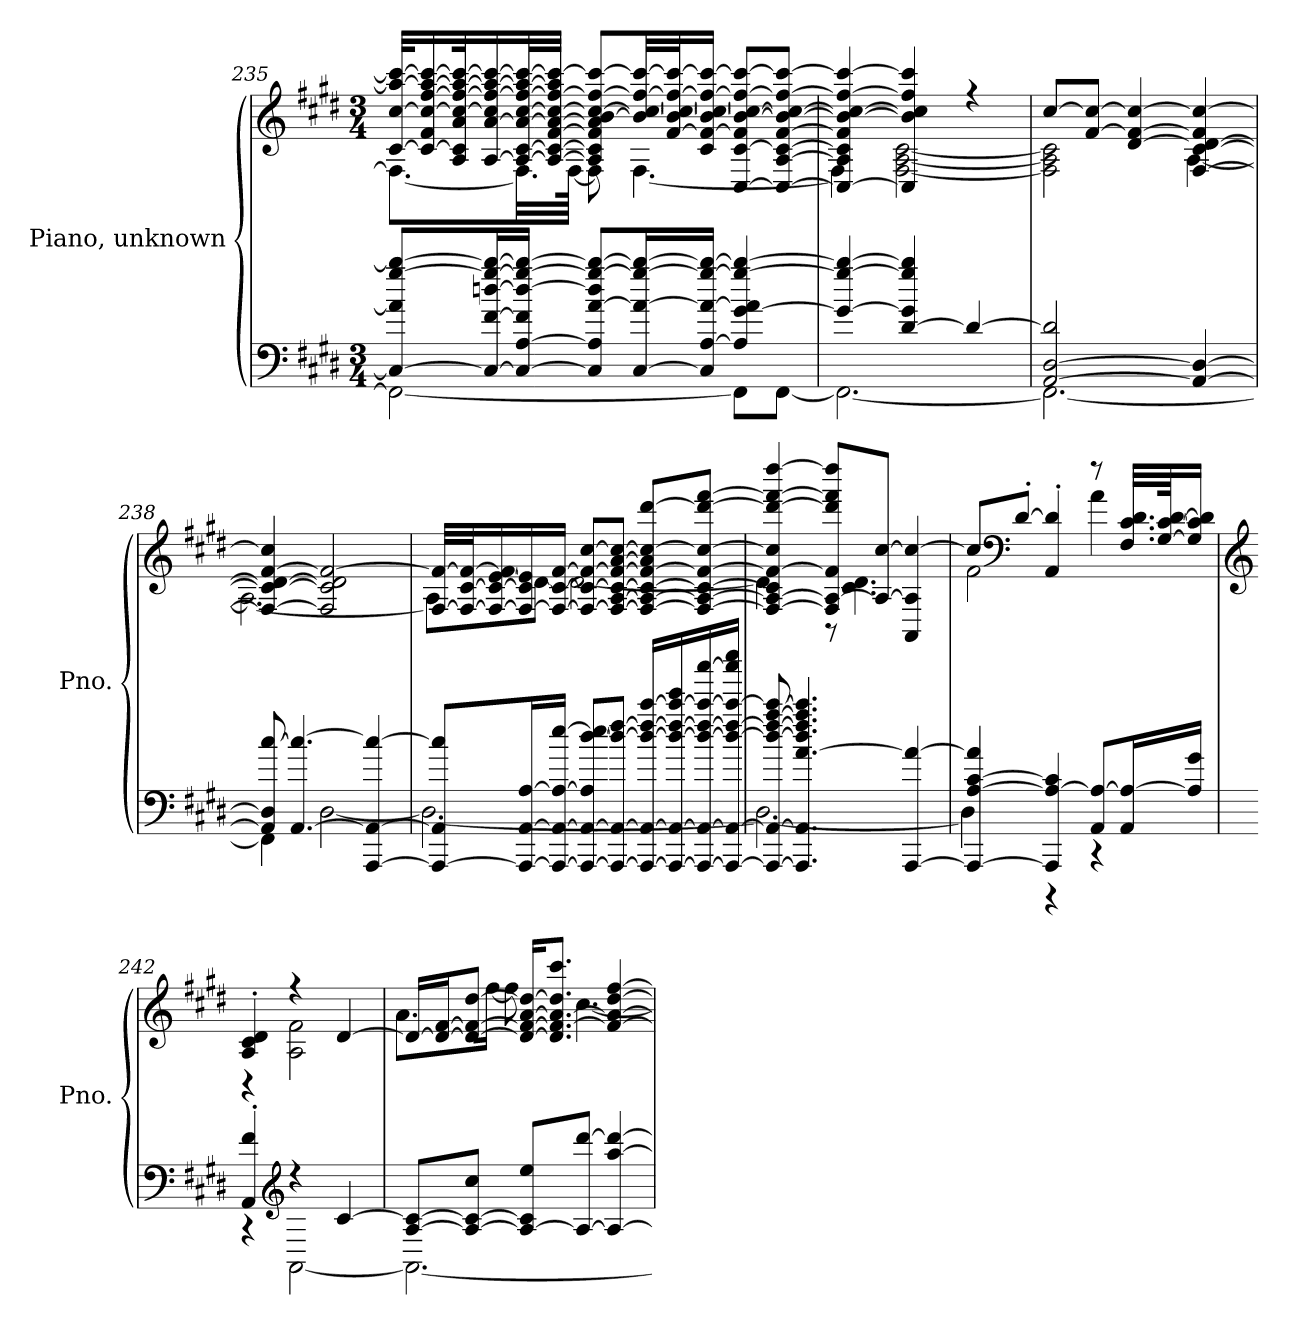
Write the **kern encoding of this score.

**kern	**kern
*part1	*part1
*staff2	*staff1
*I"Piano, unknown	*
*I'Pno.	*
!!LO:PB:g=z
*clefF4	*clefG2
*k[f#c#g#d#]	*k[f#c#g#d#]
*M3/4	*M3/4
=235	=235
*^	*^
8C#/_ 8a/] [8gg#/ 8bb/_L	2FF#\_	[32c#/ [32cc#/ 32aa/_ 32ccc#/_KLL	8.F#\L_
.	.	16c#/_ 16f#/ 16cc#/_ [16ff#/ 16aa/_ 16ccc#/_	.
.	.	32A/ 32c#/] 32a/ 32cc#/_ 32ff#/_ 32aa/_ 32ccc#/_K	.
16C#/_ [16f#/ [16ddn/ 16gg#/_ 16bb/_L	.	[16A/ [16a/ 16cc#/] 16ff#/_ 16aa/_ 16ccc#/_	.
16C#/_ [16A/ 16f#/] 16dd/_ 16gg#/_ 16bb/_JJ	.	32A/_ [32c#/ 32a/_ [32cc#/ 32ff#/_ 32aa/_ 32ccc#/_L	32.F#\LL]
.	.	32A/_ 32c#/_ [32f#/ 32a/_ 32cc#/_ 32ff#/_ 32aa/] 32ccc#/_JJJ	.
.	.	.	[64F#\JJJk
8C#/] 8A/] [8a/ 8dd/] 8gg#/_ 8bb/_L	.	8A/] 8c#/] 8f#/] 8a/] [8b/ 8cc#/_ 8ff#/_ 8ccc#/_L	8F#\]
[16C#/ 16a/_ 16gg#/_ 16bb/_L	.	32b/_ 32cc#/_ 32ff#/_ 32ccc#/_LL	[4.F#\
.	.	[32f#/ 32b/_ 32cc#/_ 32ff#/_ 32ccc#/_J	.
16C#/] [16A/ 16a/_ 16gg#/_ 16bb/_JJ	.	16c#/ 16f#/_ 16b/_ 16cc#/_ 16ff#/_ 16ccc#/_JJ	.
4A/] [4g#/ 4a/] 4gg#/_ 4bb/_	8FF#\L]	[8C#/ [8c#/ 8f#/] 8b/_ 8cc#/_ 8ff#/_ 8ccc#/_L	.
.	[8FF#\J	8C#/_ [8A/ 8c#/_ [8f#/ 8b/_ 8cc#/_ 8ff#/_ 8ccc#/_J	.
=236	=236	=236	=236
4g#/_ 4gg#/_ 4bb/_	2.FF#\_	4C#/_ 4A/] 4c#/] 4f#/] 4b/_ 4cc#/_ 4ff#/_ 4ccc#/_	4F#\]
[4d#/ 4g#/] 4gg#/] 4bb/]	.	4C#/] 4b/] 4cc#/] 4ff#/] 4ccc#/]	[2F#\ [2A\ [2c#\
4d#/_	.	4r	.
=237	=237	=237	=237
[2AA/ [2D#/ 2d#/]	2.FF#\_	[8cc#/L	2F#\] 2A\] 2c#\]
.	.	[8f#/ 8cc#/_J	.
.	.	[4d#/ 4f#/_ 4cc#/_	.
4AA/_ 4D#/_	.	[4F#/ [4c#/ 4d#/_ 4f#/] 4cc#/_	[4A\
!!LO:LB:g=z	!!
=238	=238	=238	=238
8AA/] 8D#/] [8cc#/	4FF#\]	4F#/_ 4c#/_ 4d#/_ [4f#/ 4cc#/]	2.A\_
[4.AA/ 4.cc#/_	.	.	.
.	[2D#\	2F#/] 2c#/] 2d#/] 2f#/_	.
[4AAA/ 4AA/_ 4cc#/_	.	.	.
=239	=239	=239	=239
8AAA/_ 8AA/] 8cc#/]L	2.D#\_	[32F#/ 32f#/_LLL	8A\L]
.	.	32F#/_ [32c#/ 32f#/_J	.
.	.	16F#/_ 16c#/_ [16e/ 16f#/]	.
16AAA/_ [16AA/ [16A/L	.	16F#/_ 16c#/_ 16e/]	[8d#\J
16AAA/_ 16AA/_ 16A/_ [16ee/JJ	.	16F#/_ 16c#/_ [16f#/JJ	.
8AAA/_ 8AA/_ 8A/] [8dd#/ 8ee/]L	.	8F#/_ 8c#/_ 8f#/_ [8cc#/L	2d#\_
8AAA/_ 8AA/_ 8dd#/_ [8ff#/J	.	8F#/_ [8A/ 8c#/_ 8f#/_ [8a/ 8cc#/_J	.
16AAA/_ 16AA/_ 16dd#/_ 16ff#/_ [16ccc#/LL	.	8F#/_ 8A/_ 8c#/_ 8f#/_ 8a/] 8cc#/_ [8ddd#/L	.
16AAA/_ 16AA/_ 16dd#/_ 16ff#/_ 16ccc#/_ 16eee/	.	.	.
16AAA/_ 16AA/_ 16dd#/_ 16ff#/_ 16ccc#/_ [16cccc#/	.	8F#/_ 8A/_ 8c#/_ 8f#/_ 8cc#/_ 8ddd#/_ [8fff#/J	.
16AAA/_ 16AA/_ 16dd#/_ 16ff#/_ 16ccc#/_ 16cccc#/] 16eeee/JJ	.	.	.
=240	=240	=240	=240
8AAA/_ 8AA/_ 8dd#/_ 8ff#/_ [8aa/ 8ccc#/_	2.D#\_	4F#/_ 4A/_ 4c#/] 4f#/_ 4cc#/] 4ddd#/_ 4fff#/_ [4dddd#/	4d#\]
4.AAA/] 4.AA/] [4.a/ 4.dd#/] 4.ff#/] 4.aa/] 4.ccc#/]	.	.	.
.	.	8F#/] 8A/_ 8f#/] 8ddd#/] 8fff#/] 8dddd#/]L	8r
.	.	8A/_ [8cc#/J	4.c#\ 4.d#\
[4AAA/ 4a/_	.	4AA/ 4A/] 4cc#/_	.
!!LO:LB:g=z	!!
=241	=241	=241	=241
4AAA/_ [4A/ [4c#/ 4a/]	4D#\]	8cc#/L]	2f#\
*	*	*clefF4	*
.	.	[8d#'/J	.
4AAA/] 4A/_ 4c#/]	4r	4AA/' 4d#/]'	.
8AA/ 8A/_L	4r	8r	4a\
16AA/ 16A/_L	.	32.F#/ 32.c#/ 32.d#/LLL	.
.	.	[64G#/ [64c#/ [64d#/JK	.
16A/] 16g#/JJ	.	16G#/] 16c#/] 16d#/]JJ	.
=242	=242	=242	=242
*	*	*clefG2	*
4AA/' 4f#/'	4r	4A/' 4c#/' 4d#/'	4r
*clefG2	*	*	*
4r	[2AA\	4r	2A\ 2f#\
[4c#/	.	[4d#/	.
=243	=243	=243	=243
[8A/ 8c#/_L	2.AA\_	16d#/LL_	8.a\L
.	.	16d#/_ [16f#/J	.
8A/_ 8c#/_ 8cc#/J	.	8d#/_ 8f#/_ [8dd#/J	.
.	.	.	[16ff#\Jk
8A/_ 8c#/] 8ee/L	.	16d#/_ 16f#/_ [16a/ 16dd#/_KL	8ff#\]
.	.	8.d#/] 8.f#/_ 8.a/_ 8.dd#/] 8.ccc#/J	.
8A/_ [8ddd#/J	.	.	[4.cc#\
4A/_ [4aa/ 4ddd#/_	.	4f#/_ 4a/_ [4dd#/ [4ff#/	.
*v	*v	*	*
*	*v	*v
=	=
*-	*-
